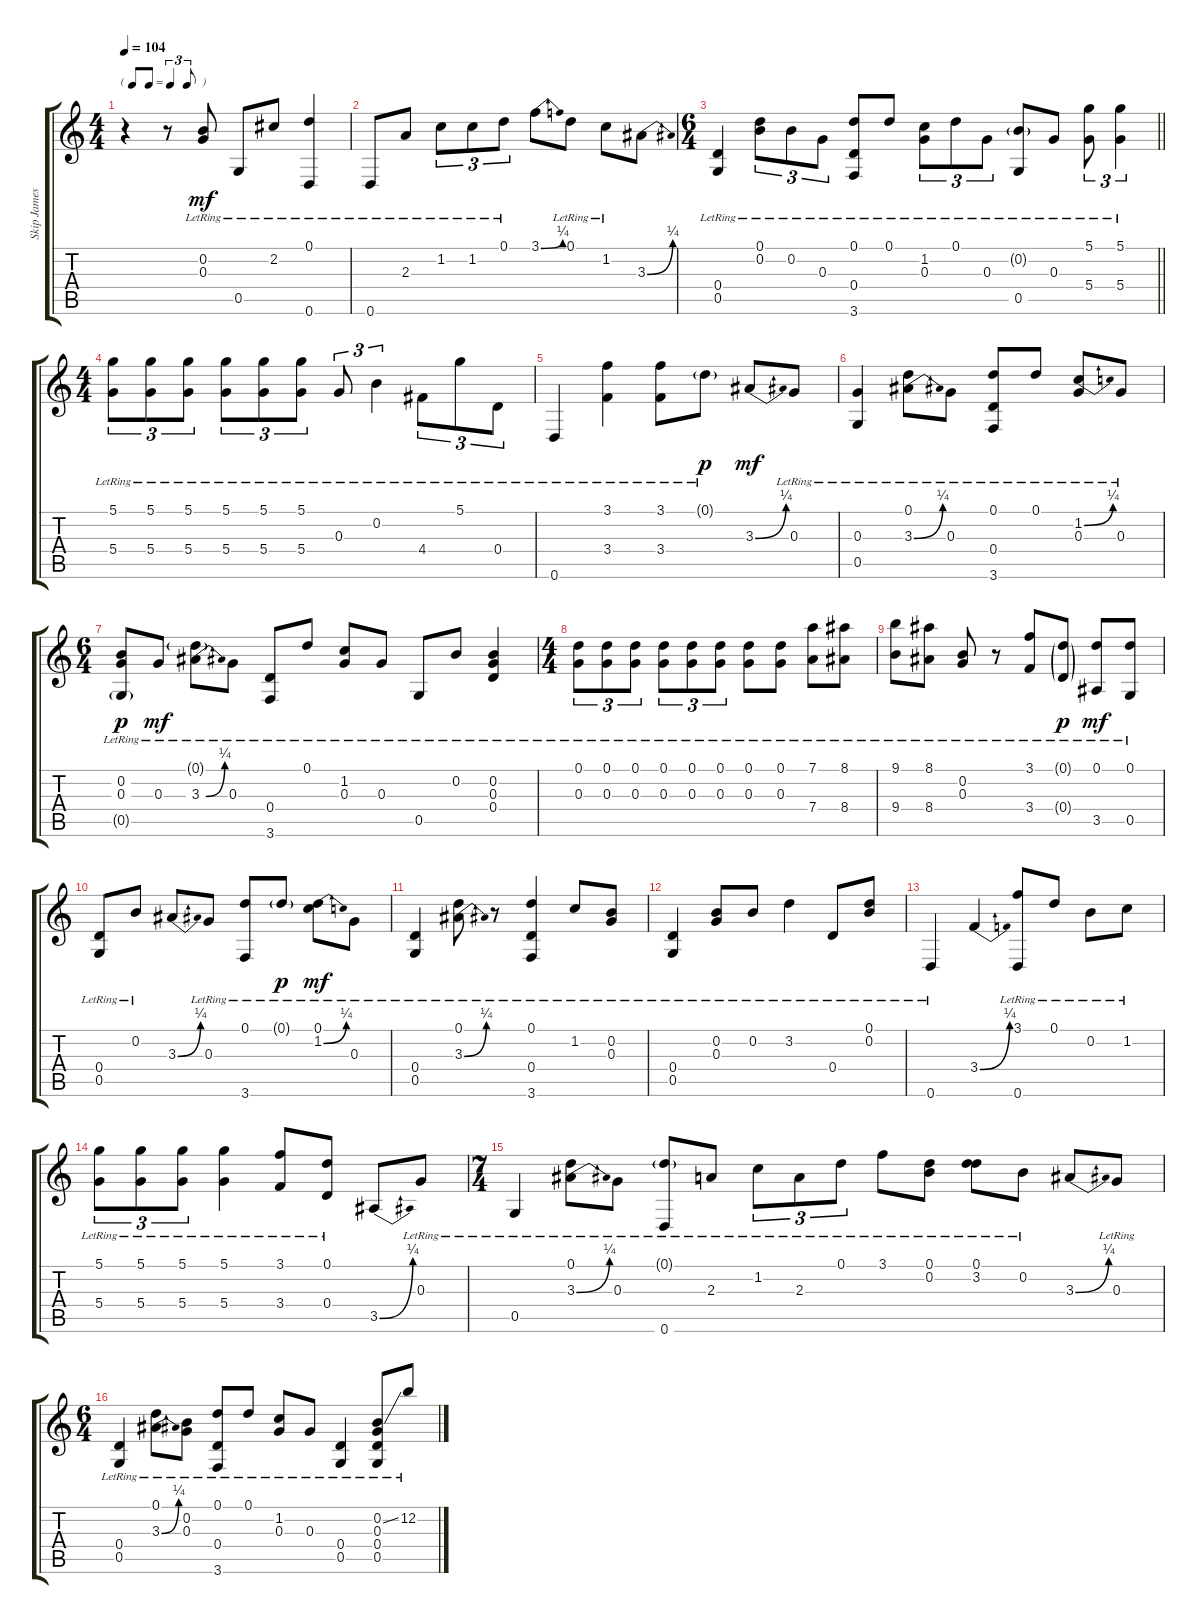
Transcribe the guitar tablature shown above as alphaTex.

\track ("Skip James" "Skip James") {instrument acousticguitarsteel}
\staff {score tabs}
\tuning (D4 B3 G3 D3 G2 D2) {hide}
\ts (4 4)
\tf triplet8th
\section ("" "")
\tempo 104
\clef g2
\ks c
r.4{dy mf instrument acousticguitarsteel} r.8 (0.2{lr} 0.3{lr}).8 0.5{lr}.8 2.2{lr}.8 (0.1{lr} 0.6{lr}).4 |
0.6{lr}.8 2.3{lr}.8 1.2{lr}.8{tu (3 2)} 1.2{lr}.8{tu (3 2)} 0.1{lr}.8{tu (3 2)} 3.1{be (bend 0 0 60 1)}.8 0.1{lr}.8 1.2{lr}.8 3.3{be (bend 0 0 60 1)}.8 |
\ts (6 4)
\barLineRight lightlight
(0.4{lr} 0.5{lr}).4 (0.1{lr} 0.2{lr}).8{tu (3 2)} 0.2{lr}.8{tu (3 2)} 0.3{lr}.8{tu (3 2)} (0.1{lr} 0.4{lr} 3.6{lr}).8 0.1{lr}.8 (1.2{lr} 0.3{lr}).8{tu (3 2)} 0.1{lr}.8{tu (3 2)} 0.3{lr}.8{tu (3 2)} (0.2{g lr} 0.5{lr}).8 0.3{lr}.8 (5.1{lr} 5.4{lr}).8{tu (3 2)} (5.1{lr} 5.4{lr}).4{tu (3 2)} |
\ts (4 4)
\section ("" "")
(5.1{lr} 5.4{lr}).8{tu (3 2)} (5.1{lr} 5.4{lr}).8{tu (3 2)} (5.1{lr} 5.4{lr}).8{tu (3 2)} (5.1{lr} 5.4{lr}).8{tu (3 2)} (5.1{lr} 5.4{lr}).8{tu (3 2)} (5.1{lr} 5.4{lr}).8{tu (3 2)} 0.3{lr}.8{tu (3 2)} 0.2{lr}.4{tu (3 2)} 4.4{lr}.8{tu (3 2)} 5.1{lr}.8{tu (3 2)} 0.4{lr}.8{tu (3 2)} |
0.6{lr}.4 (3.1{lr} 3.4{lr}).4 (3.1{lr} 3.4{lr}).8 0.1{g lr}.8{dy p} 3.3{be (bend 0 0 60 1)}.8{dy mf} 0.3{lr}.8 |
(0.3{lr} 0.5{lr}).4 (0.1{lr} 3.3{be (bend 0 0 60 1)}).8 0.3{lr}.8 (0.1{lr} 0.4{lr} 3.6{lr}).8 0.1{lr}.8 (1.2{be (bend 0 0 60 1)} 0.3{lr}).8 0.3{lr}.8 |
\ts (6 4)
(0.2{lr} 0.3{lr} 0.5{g lr}).8{dy p} 0.3{lr}.8{dy mf} (0.1{g lr} 3.3{be (bend 0 0 60 1)}).8 0.3{lr}.8 (0.4{lr} 3.6{lr}).8 0.1{lr}.8 (1.2{lr} 0.3{lr}).8 0.3{lr}.8 0.5{lr}.8 0.2{lr}.8 (0.2{lr} 0.3{lr} 0.4{lr}).4 |
\ts (4 4)
(0.1{lr} 0.3{lr}).8{tu (3 2)} (0.1{lr} 0.3{lr}).8{tu (3 2)} (0.1{lr} 0.3{lr}).8{tu (3 2)} (0.1{lr} 0.3{lr}).8{tu (3 2)} (0.1{lr} 0.3{lr}).8{tu (3 2)} (0.1{lr} 0.3{lr}).8{tu (3 2)} (0.1{lr} 0.3{lr}).8 (0.1{lr} 0.3{lr}).8 (7.1{lr} 7.4{lr}).8 (8.1{lr} 8.4{lr}).8 |
(9.1{lr} 9.4{lr}).8 (8.1{lr} 8.4{lr}).8 (0.2{lr} 0.3{lr}).8 r.8 (3.1{lr} 3.4{lr}).8 (0.1{g lr} 0.4{g lr}).8{dy p} (0.1{lr} 3.5{lr}).8{dy mf} (0.1{lr} 0.5{lr}).8 |
(0.4{lr} 0.5{lr}).8 0.2{lr}.8 3.3{be (bend 0 0 60 1)}.8 0.3{lr}.8 (0.1{lr} 3.6{lr}).8 0.1{g lr}.8{dy p} (0.1{lr} 1.2{be (bend 0 0 60 1)}).8{dy mf} 0.3{lr}.8 |
(0.4{lr} 0.5{lr}).4 (0.1{lr} 3.3{be (bend 0 0 60 1)}).8 r.8 (0.1{lr} 0.4{lr} 3.6{lr}).4 1.2{lr}.8 (0.2{lr} 0.3{lr}).8 |
(0.4{lr} 0.5{lr}).4 (0.2{lr} 0.3{lr}).8 0.2{lr}.8 3.2{lr}.4 0.4{lr}.8 (0.1{lr} 0.2{lr}).8 |
0.6{lr}.4 3.4{be (bend 0 0 60 1)}.4 (3.1{lr} 0.6{lr}).8 0.1{lr}.8 0.2{lr}.8 1.2{lr}.8 |
(5.1{lr} 5.4{lr}).8{tu (3 2)} (5.1{lr} 5.4{lr}).8{tu (3 2)} (5.1{lr} 5.4{lr}).8{tu (3 2)} (5.1{lr} 5.4{lr}).4 (3.1{lr} 3.4{lr}).8 (0.1{lr} 0.4{lr}).8 3.5{be (bend 0 0 60 1)}.8 0.3{lr}.8 |
\ts (7 4)
0.5{lr}.4 (0.1{lr} 3.3{be (bend 0 0 60 1)}).8 0.3{lr}.8 (0.1{g lr} 0.6{lr}).8 2.3{lr}.8 1.2{lr}.8{tu (3 2)} 2.3{lr}.8{tu (3 2)} 0.1{lr}.8{tu (3 2)} 3.1{lr}.8 (0.1{lr} 0.2{lr}).8 (0.1{lr} 3.2{lr}).8 0.2{lr}.8 3.3{be (bend 0 0 60 1)}.8 0.3{lr}.8 |
\ts (6 4)
(0.4{lr} 0.5{lr}).4 (0.1{lr} 3.3{be (bend 0 0 60 1)}).8 (0.2{lr} 0.3{lr}).8 (0.1{lr} 0.4{lr} 3.6{lr}).8 0.1{lr}.8 (1.2{lr} 0.3{lr}).8 0.3{lr}.8 (0.4{lr} 0.5{lr}).4 (0.2{ss} 0.3{lr} 0.4{lr} 0.5{lr}).8 12.2{lr}.8
